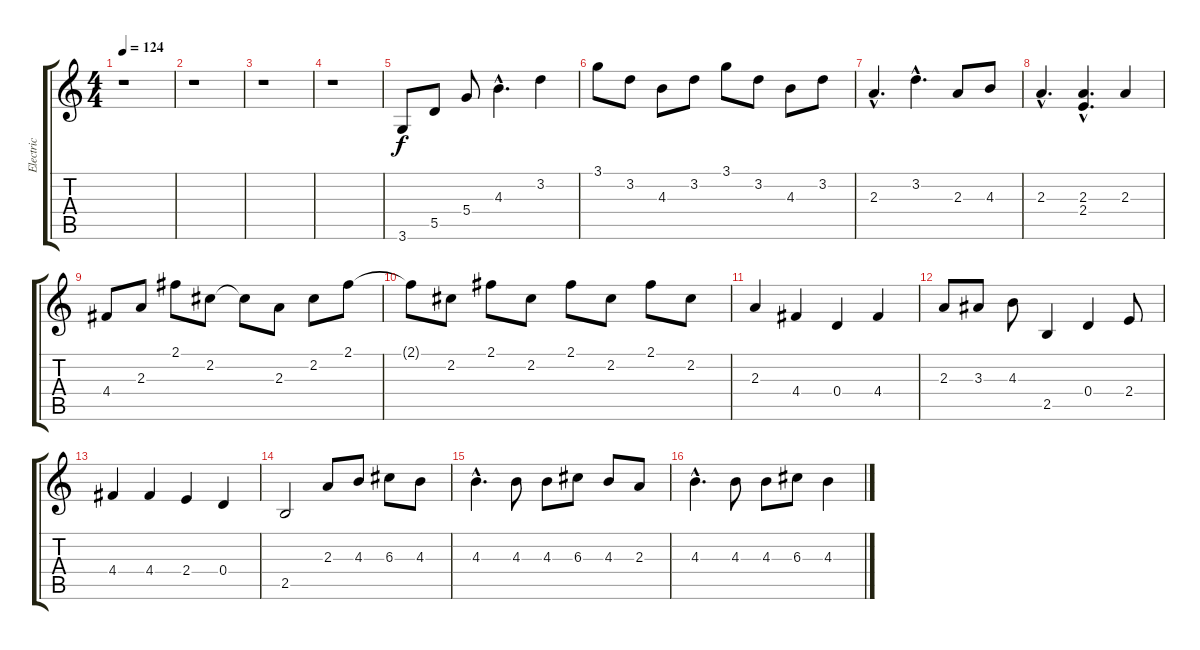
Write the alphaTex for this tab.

\track ("Electric" "Electric") {instrument electricguitarclean}
\staff {score tabs}
\tuning (E4 B3 G3 D3 A2 E2) {hide}
\ts (4 4)
\tempo 124
\clef g2
\ks c
r.1{dy f} |
r.1 |
r.1 |
r.1 |
3.6.8 5.5.8 5.4.8 4.3{hac}.4{d} 3.2.4 |
3.1.8 3.2.8 4.3.8 3.2.8 3.1.8 3.2.8 4.3.8 3.2.8 |
2.3{hac}.4{d volume 10} 3.2{hac}.4{d} 2.3.8 4.3.8 |
2.3{hac}.4{d} (2.3{hac} 2.4{hac}).4{d} 2.3.4 |
4.4.8 2.3.8 2.1.8 2.2.8 2.2{t}.8 2.3.8 2.2.8 2.1.8 |
2.1{t}.8 2.2.8 2.1.8 2.2.8 2.1.8 2.2.8 2.1.8 2.2.8 |
2.3.4 4.4.4 0.4.4 4.4.4 |
2.3.8 3.3.8 4.3.8 2.5.4 0.4.4 2.4.8 |
4.4.4 4.4.4 2.4.4 0.4.4 |
2.5.2 2.3.8 4.3.8 6.3.8 4.3.8 |
4.3{hac}.4{d} 4.3.8 4.3.8 6.3.8 4.3.8 2.3.8 |
4.3{hac}.4{d} 4.3.8 4.3.8 6.3.8 4.3.4
